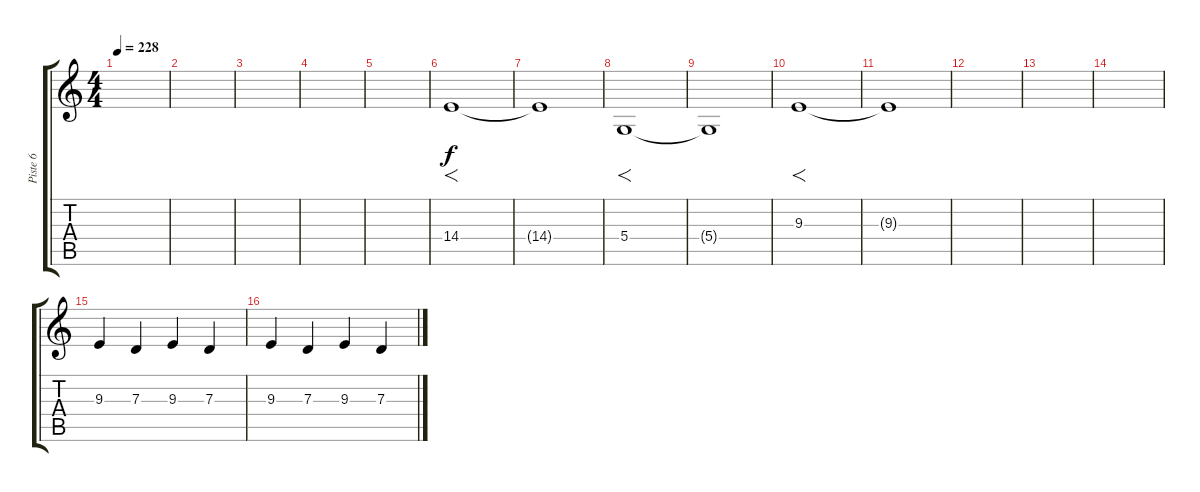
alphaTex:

\track ("Piste 6" "Piste 6") {instrument stringensemble1}
\staff {score tabs}
\tuning (E4 B3 G3 D3 A2 E2) {hide}
\ts (4 4)
\tempo 228
\clef g2
\ks c
|
|
|
|
|
14.4.1{f} |
14.4{t}.1 |
5.4.1{f} |
5.4{t}.1 |
9.3.1{f} |
9.3{t}.1 |
|
|
|
9.3.4 7.3.4 9.3.4 7.3.4 |
9.3.4 7.3.4 9.3.4 7.3.4
